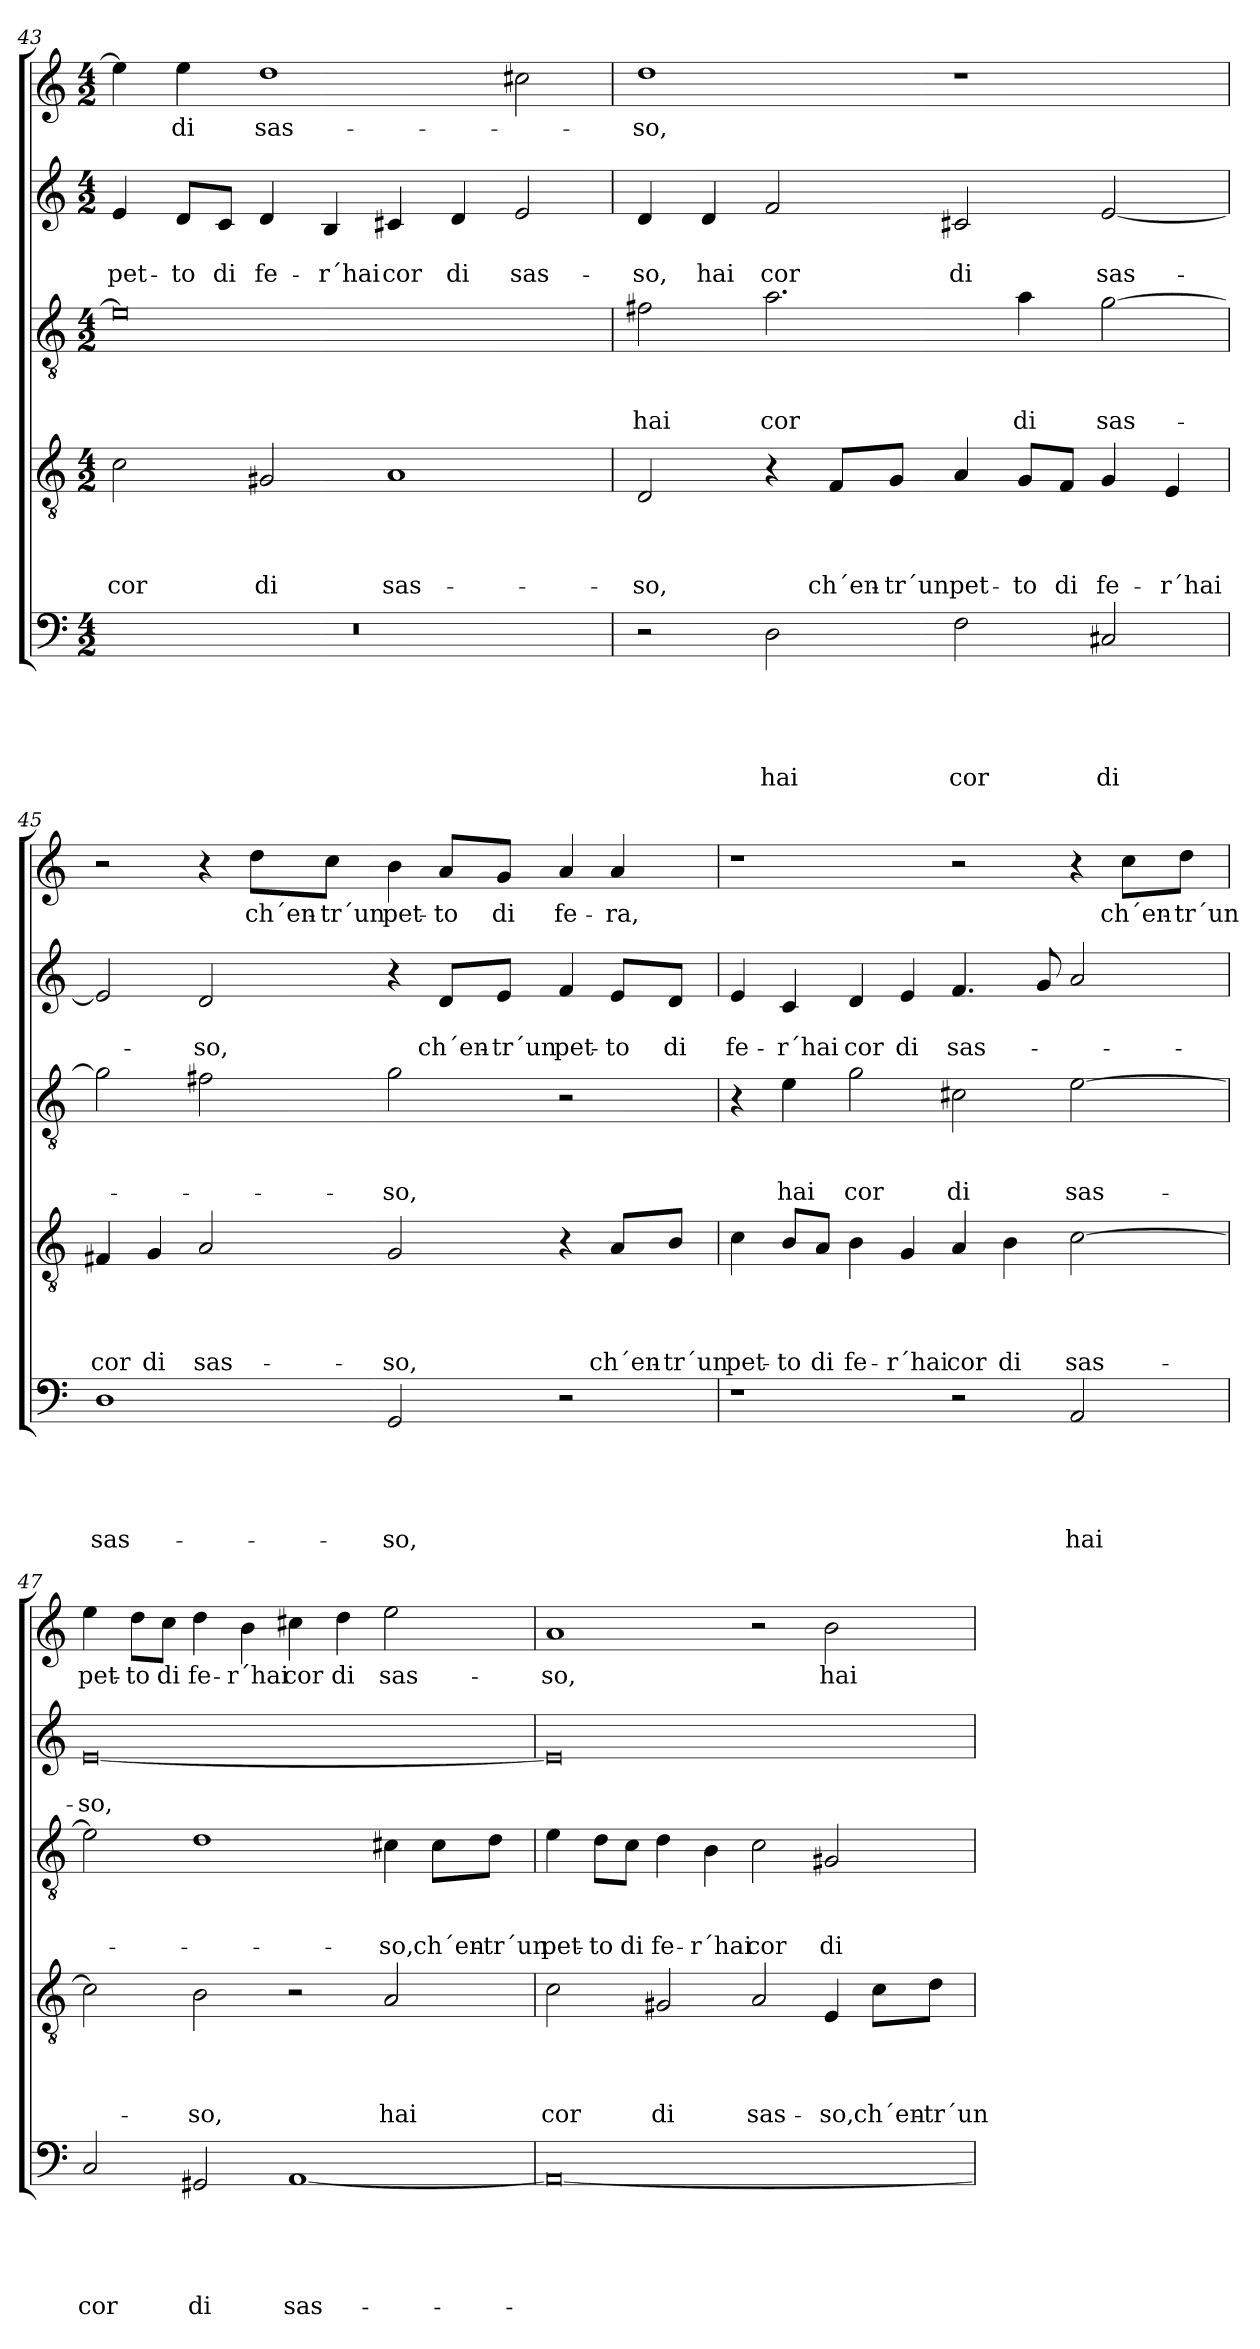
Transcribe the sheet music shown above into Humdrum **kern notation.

**kern	**text	**text	**text	**text	**text	**kern	**text	**text	**text	**text	**kern	**text	**text	**text	**kern	**text	**text	**kern	**text
*part5	*part5	*part5	*part5	*part5	*part5	*part4	*part4	*part4	*part4	*part4	*part3	*part3	*part3	*part3	*part2	*part2	*part2	*part1	*part1
*staff5	*staff5	*staff5	*staff5	*staff5	*staff5	*staff4	*staff4	*staff4	*staff4	*staff4	*staff3	*staff3	*staff3	*staff3	*staff2	*staff2	*staff2	*staff1	*staff1
*clefF4	*	*	*	*	*	*clefGv2	*	*	*	*	*clefGv2	*	*	*	*clefG2	*	*	*clefG2	*
*k[]	*	*	*	*	*	*k[]	*	*	*	*	*k[]	*	*	*	*k[]	*	*	*k[]	*
*C:	*	*	*	*	*	*C:	*	*	*	*	*C:	*	*	*	*C:	*	*	*C:	*
*M4/2	*	*	*	*	*	*M4/2	*	*	*	*	*M4/2	*	*	*	*M4/2	*	*	*M4/2	*
=43	=43	=43	=43	=43	=43	=43	=43	=43	=43	=43	=43	=43	=43	=43	=43	=43	=43	=43	=43
!	!	!	!	!	!	!	!	!	!	!LO:LY:b	!	!	!	!	!	!	!LO:LY:b	!	!
0r	.	.	.	.	.	2c\	.	.	.	cor	0e]	.	.	.	4e/	.	pet-	4ee\]	.
!	!	!	!	!	!	!	!	!	!	!	!	!	!	!	!	!	!LO:LY:b	!	!LO:LY:b
.	.	.	.	.	.	.	.	.	.	.	.	.	.	.	8d/L	.	-to	4ee\	di
!	!	!	!	!	!	!	!	!	!	!	!	!	!	!	!	!	!LO:LY:b	!	!
.	.	.	.	.	.	.	.	.	.	.	.	.	.	.	8c/J	.	di	.	.
!	!	!	!	!	!	!	!	!	!	!LO:LY:b	!	!	!	!	!	!	!LO:LY:b	!	!LO:LY:b
.	.	.	.	.	.	2G#X/	.	.	.	di	.	.	.	.	4d/	.	fe-	1dd	sas-
!	!	!	!	!	!	!	!	!	!	!	!	!	!	!	!	!	!LO:LY:b	!	!
.	.	.	.	.	.	.	.	.	.	.	.	.	.	.	4B/	.	-r´hai	.	.
!	!	!	!	!	!	!	!	!	!	!LO:LY:b	!	!	!	!	!	!	!LO:LY:b	!	!
.	.	.	.	.	.	1A	.	.	.	sas-	.	.	.	.	4c#X/	.	cor	.	.
!	!	!	!	!	!	!	!	!	!	!	!	!	!	!	!	!	!LO:LY:b	!	!
.	.	.	.	.	.	.	.	.	.	.	.	.	.	.	4d/	.	di	.	.
!	!	!	!	!	!	!	!	!	!	!	!	!	!	!	!	!	!LO:LY:b	!	!
.	.	.	.	.	.	.	.	.	.	.	.	.	.	.	2e/	.	sas-	2cc#X\	.
=44	=44	=44	=44	=44	=44	=44	=44	=44	=44	=44	=44	=44	=44	=44	=44	=44	=44	=44	=44
!	!	!	!	!	!	!	!	!	!	!LO:LY:b	!	!	!	!LO:LY:b	!	!	!LO:LY:b	!	!LO:LY:b
2r	.	.	.	.	.	2D/	.	.	.	-so,	2f#X\	.	.	hai	4d/	.	-so,	1dd	-so,
!	!	!	!	!	!	!	!	!	!	!	!	!	!	!	!	!	!LO:LY:b	!	!
.	.	.	.	.	.	.	.	.	.	.	.	.	.	.	4d/	.	hai	.	.
!	!	!	!	!	!LO:LY:b	!	!	!	!	!	!	!	!	!LO:LY:b	!	!	!LO:LY:b	!	!
2D\	.	.	.	.	hai	4r	.	.	.	.	2.a\	.	.	cor	2f/	.	cor	.	.
!	!	!	!	!	!	!	!	!	!	!LO:LY:b	!	!	!	!	!	!	!	!	!
.	.	.	.	.	.	8F/L	.	.	.	ch´en-	.	.	.	.	.	.	.	.	.
!	!	!	!	!	!	!	!	!	!	!LO:LY:b	!	!	!	!	!	!	!	!	!
.	.	.	.	.	.	8G/J	.	.	.	-tr´un	.	.	.	.	.	.	.	.	.
!	!	!	!	!	!LO:LY:b	!	!	!	!	!LO:LY:b	!	!	!	!	!	!	!LO:LY:b	!	!
2F\	.	.	.	.	cor	4A/	.	.	.	pet-	.	.	.	.	2c#X/	.	di	1r	.
!	!	!	!	!	!	!	!	!	!	!LO:LY:b	!	!	!	!LO:LY:b	!	!	!	!	!
.	.	.	.	.	.	8G/L	.	.	.	-to	4a\	.	.	di	.	.	.	.	.
!	!	!	!	!	!	!	!	!	!	!LO:LY:b	!	!	!	!	!	!	!	!	!
.	.	.	.	.	.	8F/J	.	.	.	di	.	.	.	.	.	.	.	.	.
!	!	!	!	!	!LO:LY:b	!	!	!	!	!LO:LY:b	!	!	!	!LO:LY:b	!	!	!LO:LY:b	!	!
2C#X/	.	.	.	.	di	4G/	.	.	.	fe-	[2g\	.	.	sas-	[2e/	.	sas-	.	.
!	!	!	!	!	!	!	!	!	!	!LO:LY:b	!	!	!	!	!	!	!	!	!
.	.	.	.	.	.	4E/	.	.	.	-r´hai	.	.	.	.	.	.	.	.	.
!!LO:LB:g=z
=45	=45	=45	=45	=45	=45	=45	=45	=45	=45	=45	=45	=45	=45	=45	=45	=45	=45	=45	=45
!	!	!	!	!	!LO:LY:b	!	!	!	!	!LO:LY:b	!	!	!	!	!	!	!	!	!
1D	.	.	.	.	sas-	4F#X/	.	.	.	cor	2g\]	.	.	.	2e/]	.	.	2r	.
!	!	!	!	!	!	!	!	!	!	!LO:LY:b	!	!	!	!	!	!	!	!	!
.	.	.	.	.	.	4G/	.	.	.	di	.	.	.	.	.	.	.	.	.
!	!	!	!	!	!	!	!	!	!	!LO:LY:b	!	!	!	!	!	!	!LO:LY:b	!	!
.	.	.	.	.	.	2A/	.	.	.	sas-	2f#X\	.	.	.	2d/	.	-so,	4r	.
!	!	!	!	!	!	!	!	!	!	!	!	!	!	!	!	!	!	!	!LO:LY:b
.	.	.	.	.	.	.	.	.	.	.	.	.	.	.	.	.	.	8dd\L	ch´en-
!	!	!	!	!	!	!	!	!	!	!	!	!	!	!	!	!	!	!	!LO:LY:b
.	.	.	.	.	.	.	.	.	.	.	.	.	.	.	.	.	.	8cc\J	-tr´un
!	!	!	!	!	!LO:LY:b	!	!	!	!	!LO:LY:b	!	!	!	!LO:LY:b	!	!	!	!	!LO:LY:b
2GG/	.	.	.	.	-so,	2G/	.	.	.	-so,	2g\	.	.	-so,	4r	.	.	4b\	pet-
!	!	!	!	!	!	!	!	!	!	!	!	!	!	!	!	!	!LO:LY:b	!	!LO:LY:b
.	.	.	.	.	.	.	.	.	.	.	.	.	.	.	8d/L	.	ch´en-	8a/L	-to
!	!	!	!	!	!	!	!	!	!	!	!	!	!	!	!	!	!LO:LY:b	!	!LO:LY:b
.	.	.	.	.	.	.	.	.	.	.	.	.	.	.	8e/J	.	-tr´un	8g/J	di
!	!	!	!	!	!	!	!	!	!	!	!	!	!	!	!	!	!LO:LY:b	!	!LO:LY:b
2r	.	.	.	.	.	4r	.	.	.	.	2r	.	.	.	4f/	.	pet-	4a/	fe-
!	!	!	!	!	!	!	!	!	!	!LO:LY:b	!	!	!	!	!	!	!LO:LY:b	!	!LO:LY:b
.	.	.	.	.	.	8A/L	.	.	.	ch´en-	.	.	.	.	8e/L	.	-to	4a/	-ra,
!	!	!	!	!	!	!	!	!	!	!LO:LY:b	!	!	!	!	!	!	!LO:LY:b	!	!
.	.	.	.	.	.	8B/J	.	.	.	-tr´un	.	.	.	.	8d/J	.	di	.	.
=46	=46	=46	=46	=46	=46	=46	=46	=46	=46	=46	=46	=46	=46	=46	=46	=46	=46	=46	=46
!	!	!	!	!	!	!	!	!	!	!LO:LY:b	!	!	!	!	!	!	!LO:LY:b	!	!
1r	.	.	.	.	.	4c\	.	.	.	pet-	4r	.	.	.	4e/	.	fe-	1r	.
!	!	!	!	!	!	!	!	!	!	!LO:LY:b	!	!	!	!LO:LY:b	!	!	!LO:LY:b	!	!
.	.	.	.	.	.	8B/L	.	.	.	-to	4e\	.	.	hai	4c/	.	-r´hai	.	.
!	!	!	!	!	!	!	!	!	!	!LO:LY:b	!	!	!	!	!	!	!	!	!
.	.	.	.	.	.	8A/J	.	.	.	di	.	.	.	.	.	.	.	.	.
!	!	!	!	!	!	!	!	!	!	!LO:LY:b	!	!	!	!LO:LY:b	!	!	!LO:LY:b	!	!
.	.	.	.	.	.	4B\	.	.	.	fe-	2g\	.	.	cor	4d/	.	cor	.	.
!	!	!	!	!	!	!	!	!	!	!LO:LY:b	!	!	!	!	!	!	!LO:LY:b	!	!
.	.	.	.	.	.	4G/	.	.	.	-r´hai	.	.	.	.	4e/	.	di	.	.
!	!	!	!	!	!	!	!	!	!	!LO:LY:b	!	!	!	!LO:LY:b	!	!	!LO:LY:b	!	!
2r	.	.	.	.	.	4A/	.	.	.	cor	2c#X\	.	.	di	4.f/	.	sas-	2r	.
!	!	!	!	!	!	!	!	!	!	!LO:LY:b	!	!	!	!	!	!	!	!	!
.	.	.	.	.	.	4B\	.	.	.	di	.	.	.	.	.	.	.	.	.
.	.	.	.	.	.	.	.	.	.	.	.	.	.	.	8g/	.	.	.	.
!	!	!	!	!	!LO:LY:b	!	!	!	!	!LO:LY:b	!	!	!	!LO:LY:b	!	!	!	!	!
2AA/	.	.	.	.	hai	[2c\	.	.	.	sas-	[2e\	.	.	sas-	2a/	.	.	4r	.
!	!	!	!	!	!	!	!	!	!	!	!	!	!	!	!	!	!	!	!LO:LY:b
.	.	.	.	.	.	.	.	.	.	.	.	.	.	.	.	.	.	8cc\L	ch´en-
!	!	!	!	!	!	!	!	!	!	!	!	!	!	!	!	!	!	!	!LO:LY:b
.	.	.	.	.	.	.	.	.	.	.	.	.	.	.	.	.	.	8dd\J	-tr´un
=47	=47	=47	=47	=47	=47	=47	=47	=47	=47	=47	=47	=47	=47	=47	=47	=47	=47	=47	=47
!	!	!	!	!	!LO:LY:b	!	!	!	!	!	!	!	!	!	!	!	!LO:LY:b	!	!LO:LY:b
2C/	.	.	.	.	cor	2c\]	.	.	.	.	2e\]	.	.	.	[0e	.	-so,	4ee\	pet-
!	!	!	!	!	!	!	!	!	!	!	!	!	!	!	!	!	!	!	!LO:LY:b
.	.	.	.	.	.	.	.	.	.	.	.	.	.	.	.	.	.	8dd\L	-to
!	!	!	!	!	!	!	!	!	!	!	!	!	!	!	!	!	!	!	!LO:LY:b
.	.	.	.	.	.	.	.	.	.	.	.	.	.	.	.	.	.	8cc\J	di
!	!	!	!	!	!LO:LY:b	!	!	!	!	!LO:LY:b	!	!	!	!	!	!	!	!	!LO:LY:b
2GG#X/	.	.	.	.	di	2B\	.	.	.	-so,	1d	.	.	.	.	.	.	4dd\	fe-
!	!	!	!	!	!	!	!	!	!	!	!	!	!	!	!	!	!	!	!LO:LY:b
.	.	.	.	.	.	.	.	.	.	.	.	.	.	.	.	.	.	4b\	-r´hai
!	!	!	!	!	!LO:LY:b	!	!	!	!	!	!	!	!	!	!	!	!	!	!LO:LY:b
[1AA	.	.	.	.	sas-	2r	.	.	.	.	.	.	.	.	.	.	.	4cc#X\	cor
!	!	!	!	!	!	!	!	!	!	!	!	!	!	!	!	!	!	!	!LO:LY:b
.	.	.	.	.	.	.	.	.	.	.	.	.	.	.	.	.	.	4dd\	di
!	!	!	!	!	!	!	!	!	!	!LO:LY:b	!	!	!	!LO:LY:b	!	!	!	!	!LO:LY:b
.	.	.	.	.	.	2A/	.	.	.	hai	4c#X\	.	.	-so,	.	.	.	2ee\	sas-
!	!	!	!	!	!	!	!	!	!	!	!	!	!	!LO:LY:b	!	!	!	!	!
.	.	.	.	.	.	.	.	.	.	.	8c#\L	.	.	ch´en-	.	.	.	.	.
!	!	!	!	!	!	!	!	!	!	!	!	!	!	!LO:LY:b	!	!	!	!	!
.	.	.	.	.	.	.	.	.	.	.	8d\J	.	.	-tr´un	.	.	.	.	.
!!LO:LB:g=z
=48	=48	=48	=48	=48	=48	=48	=48	=48	=48	=48	=48	=48	=48	=48	=48	=48	=48	=48	=48
!	!	!	!	!	!	!	!	!	!	!LO:LY:b	!	!	!	!LO:LY:b	!	!	!	!	!LO:LY:b
0AA_	.	.	.	.	.	2c\	.	.	.	cor	4e\	.	.	pet-	0e]	.	.	1a	-so,
!	!	!	!	!	!	!	!	!	!	!	!	!	!	!LO:LY:b	!	!	!	!	!
.	.	.	.	.	.	.	.	.	.	.	8d\L	.	.	-to	.	.	.	.	.
!	!	!	!	!	!	!	!	!	!	!	!	!	!	!LO:LY:b	!	!	!	!	!
.	.	.	.	.	.	.	.	.	.	.	8c\J	.	.	di	.	.	.	.	.
!	!	!	!	!	!	!	!	!	!	!LO:LY:b	!	!	!	!LO:LY:b	!	!	!	!	!
.	.	.	.	.	.	2G#X/	.	.	.	di	4d\	.	.	fe-	.	.	.	.	.
!	!	!	!	!	!	!	!	!	!	!	!	!	!	!LO:LY:b	!	!	!	!	!
.	.	.	.	.	.	.	.	.	.	.	4B\	.	.	-r´hai	.	.	.	.	.
!	!	!	!	!	!	!	!	!	!	!LO:LY:b	!	!	!	!LO:LY:b	!	!	!	!	!
.	.	.	.	.	.	2A/	.	.	.	sas-	2c\	.	.	cor	.	.	.	2r	.
!	!	!	!	!	!	!	!	!	!	!LO:LY:b	!	!	!	!LO:LY:b	!	!	!	!	!LO:LY:b
.	.	.	.	.	.	4E/	.	.	.	-so,	2G#X/	.	.	di	.	.	.	2b\	hai
!	!	!	!	!	!	!	!	!	!	!LO:LY:b	!	!	!	!	!	!	!	!	!
.	.	.	.	.	.	8c\L	.	.	.	ch´en-	.	.	.	.	.	.	.	.	.
!	!	!	!	!	!	!	!	!	!	!LO:LY:b	!	!	!	!	!	!	!	!	!
.	.	.	.	.	.	8d\J	.	.	.	-tr´un	.	.	.	.	.	.	.	.	.
=	=	=	=	=	=	=	=	=	=	=	=	=	=	=	=	=	=	=	=
*-	*-	*-	*-	*-	*-	*-	*-	*-	*-	*-	*-	*-	*-	*-	*-	*-	*-	*-	*-
